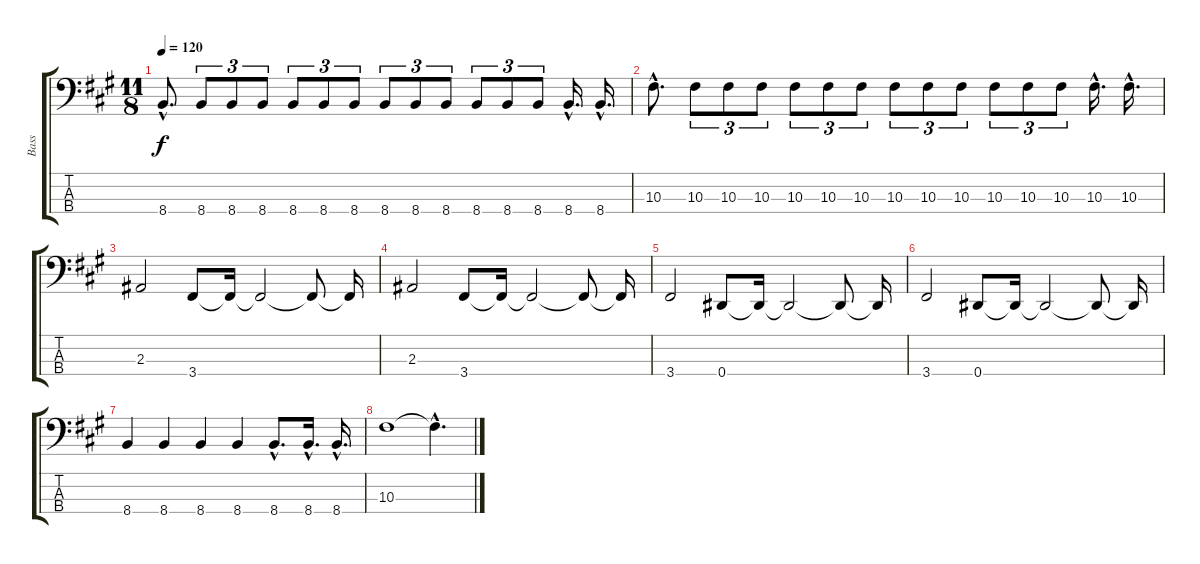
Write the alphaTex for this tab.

\track ("Bass" "Bass") {instrument electricbasspick}
\staff {score tabs}
\tuning (Gb2 Db2 Ab1 Eb1) {hide}
\ts (11 8)
\tempo 120
\clef f4
\ks a
8.4{hac}.8{d dy f} 8.4.8{tu (3 2)} 8.4.8{tu (3 2)} 8.4.8{tu (3 2)} 8.4.8{tu (3 2)} 8.4.8{tu (3 2)} 8.4.8{tu (3 2)} 8.4.8{tu (3 2)} 8.4.8{tu (3 2)} 8.4.8{tu (3 2)} 8.4.8{tu (3 2)} 8.4.8{tu (3 2)} 8.4.8{tu (3 2)} 8.4{hac}.16{d} 8.4{hac}.16{d} |
10.3{hac}.8{d} 10.3.8{tu (3 2)} 10.3.8{tu (3 2)} 10.3.8{tu (3 2)} 10.3.8{tu (3 2)} 10.3.8{tu (3 2)} 10.3.8{tu (3 2)} 10.3.8{tu (3 2)} 10.3.8{tu (3 2)} 10.3.8{tu (3 2)} 10.3.8{tu (3 2)} 10.3.8{tu (3 2)} 10.3.8{tu (3 2)} 10.3{hac}.16{d} 10.3{hac}.16{d} |
2.3.2 3.4.8 3.4{t}.16 3.4{t}.2 3.4{t}.8 3.4{t}.16 |
2.3.2 3.4.8 3.4{t}.16 3.4{t}.2 3.4{t}.8 3.4{t}.16 |
3.4.2 0.4.8 0.4{t}.16 0.4{t}.2 0.4{t}.8 0.4{t}.16 |
3.4.2 0.4.8 0.4{t}.16 0.4{t}.2 0.4{t}.8 0.4{t}.16 |
8.4.4 8.4.4 8.4.4 8.4.4 8.4{hac}.8{d} 8.4{hac}.16{d} 8.4{hac}.16{d} |
10.3.1 10.3{hac t}.4{d}
